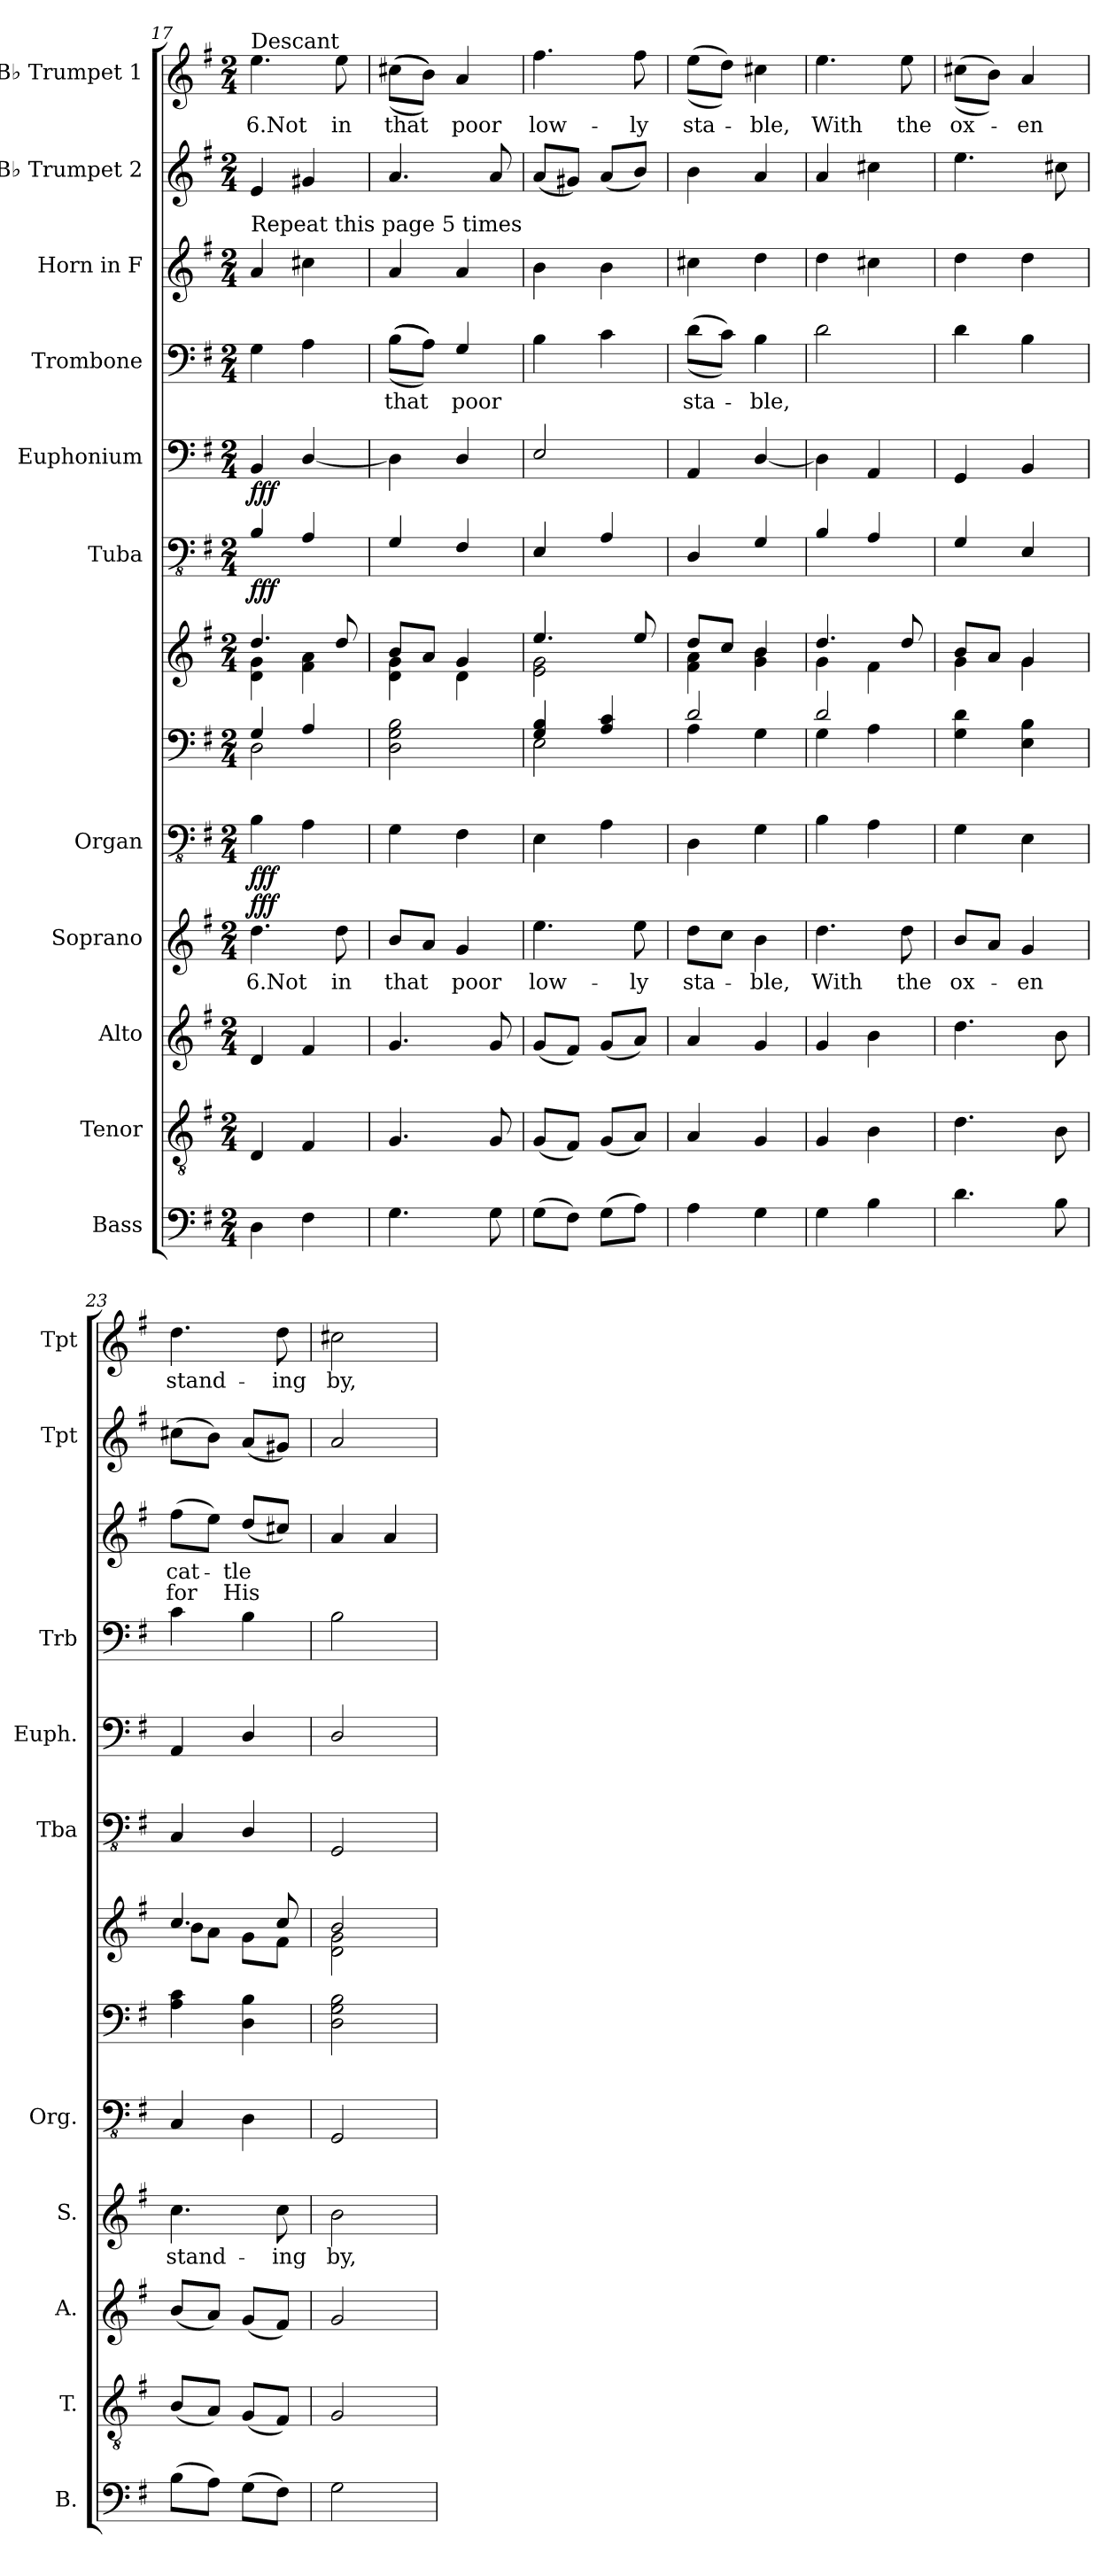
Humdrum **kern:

**kern	**kern	**kern	**kern	**text	**dynam	**kern	**kern	**kern	**dynam	**kern	**dynam	**kern	**dynam	**kern	**text	**kern	**text	**text	**kern	**kern	**text
*part11	*part10	*part9	*part8	*part8	*part8	*part7	*part7	*part7	*part7	*part6	*part6	*part5	*part5	*part4	*part4	*part3	*part3	*part3	*part2	*part1	*part1
*staff13	*staff12	*staff11	*staff10	*staff10	*staff10	*staff9	*staff8	*staff7	*staff7/8/9	*staff6	*staff6	*staff5	*staff5	*staff4	*staff4	*staff3	*staff3	*staff3	*staff2	*staff1	*staff1
*I"Bass	*I"Tenor	*I"Alto	*I"Soprano	*	*	*I"Organ	*	*	*	*I"Tuba	*	*I"Euphonium	*	*I"Trombone	*	*I"Horn in F	*	*	*I"B♭ Trumpet 2	*I"B♭ Trumpet 1	*
*I'B.	*I'T.	*I'A.	*I'S.	*	*	*I'Org.	*	*	*	*I'Tba	*	*I'Euph.	*	*I'Trb	*	*	*	*	*I'Tpt	*I'Tpt	*
*clefF4	*clefGv2	*clefG2	*clefG2	*	*	*clefFv4	*clefF4	*clefG2	*	*clefFv4	*	*clefF4	*	*clefF4	*	*clefG2	*	*	*clefG2	*clefG2	*
*	*	*	*	*	*	*	*	*	*	*	*	*	*	*	*	*ITrd4c7	*	*	*ITrd1c2	*ITrd1c2	*
*k[f#]	*k[f#]	*k[f#]	*k[f#]	*	*	*k[f#]	*k[f#]	*k[f#]	*	*k[f#]	*	*k[f#]	*	*k[f#]	*	*k[]	*	*	*k[b-]	*k[b-]	*
*M2/4	*M2/4	*M2/4	*M2/4	*	*	*M2/4	*M2/4	*M2/4	*	*M2/4	*	*M2/4	*	*M2/4	*	*M2/4	*	*	*M2/4	*M2/4	*
=17	=17	=17	=17	=17	=17	=17	=17	=17	=17	=17	=17	=17	=17	=17	=17	=17	=17	=17	=17	=17	=17
!	!	!	!	!	!	!	!	!	!	!	!	!	!	!	!	!	!	!	!	!LO:TX:a:t=Descant	!
!	!	!	!	!	!	!	!	!	!	!	!	!	!	!	!	!LO:TX:a:t=Repeat this page 5 times	!	!	!	!	!
!	!	!	!	!LO:LY:b	!LO:DY:b	!	!	!	!LO:DY:b=3	!	!LO:DY:b	!	!LO:DY:b	!	!	!	!	!	!	!	!LO:LY:b
*	*	*	*	*	*	*	*^	*^	*	*	*	*	*	*	*	*	*	*	*	*	*
4D\	4D/	4d/	4.dd\	6.Not	fff	4BB\	4G/	2D\	4.dd/	4d\ 4g\	fff	4BB/	fff	4BB/	fff	4G\	.	4d/	.	.	4d/	4.dd\	6.Not
4F#\	4F#/	4f#/	.	.	.	4AA\	4A/	.	.	4f#\ 4a\	.	4AA/	.	[4D/	.	4A\	.	4f#X\	.	.	4f#X/	.	.
!	!	!	!	!LO:LY:b	!	!	!	!	!	!	!	!	!	!	!	!	!	!	!	!	!	!	!LO:LY:b
.	.	.	8dd\	in	.	.	.	.	8dd/	.	.	.	.	.	.	.	.	.	.	.	.	8dd\	in
*	*	*	*	*	*	*	*v	*v	*	*	*	*	*	*	*	*	*	*	*	*	*	*	*
=18	=18	=18	=18	=18	=18	=18	=18	=18	=18	=18	=18	=18	=18	=18	=18	=18	=18	=18	=18	=18	=18	=18
!	!	!	!	!LO:LY:b	!	!	!	!	!	!	!	!	!	!	!	!LO:LY:b	!	!	!	!	!	!LO:LY:b
4.G\	4.G/	4.g/	8b/L	that	.	4GG\	2D\ 2G\ 2B\	8b/L	4d\ 4g\	.	4GG/	.	4D\]	.	(>(>(>(>8B\L	that	4d/	.	.	4.g/	(>(>(>(>8bn\L	that
.	.	.	8a/J	.	.	.	.	8a/J	.	.	.	.	.	.	8A\J))))	.	.	.	.	.	8a\J))))	.
!	!	!	!	!LO:LY:b	!	!	!	!	!	!	!	!	!	!	!	!LO:LY:b	!	!	!	!	!	!LO:LY:b
.	.	.	4g/	poor	.	4FF#\	.	4g/	4d\	.	4FF#/	.	4D/	.	4G/	poor	4d/	.	.	.	4g/	poor
8G\	8G/	8g/	.	.	.	.	.	.	.	.	.	.	.	.	.	.	.	.	.	8g/	.	.
=19	=19	=19	=19	=19	=19	=19	=19	=19	=19	=19	=19	=19	=19	=19	=19	=19	=19	=19	=19	=19	=19	=19
!	!	!	!	!LO:LY:b	!	!	!	!	!	!	!	!	!	!	!	!	!	!	!	!	!	!LO:LY:b
*	*	*	*	*	*	*	*^	*	*	*	*	*	*	*	*	*	*	*	*	*	*	*
(>8G\L	(<8G/L	(<8g/L	4.ee\	low-	.	4EE\	4G/ 4B/	2E\	4.ee/	2e\ 2g\	.	4EE/	.	2E/	.	4B\	.	4e\	.	.	(<8g/L	4.ee\	low-
8F#\J)	8F#/J)	8f#/J)	.	.	.	.	.	.	.	.	.	.	.	.	.	.	.	.	.	.	8f#X/J)	.	.
(>8G\L	(<8G/L	(<8g/L	.	.	.	4AA\	4A/ 4c/	.	.	.	.	4AA/	.	.	.	4c\	.	4e\	.	.	(<8g/L	.	.
!	!	!	!	!LO:LY:b	!	!	!	!	!	!	!	!	!	!	!	!	!	!	!	!	!	!	!LO:LY:b
8A\J)	8A/J)	8a/J)	8ee\	-ly	.	.	.	.	8ee/	.	.	.	.	.	.	.	.	.	.	.	8a/J)	8ee\	-ly
=20	=20	=20	=20	=20	=20	=20	=20	=20	=20	=20	=20	=20	=20	=20	=20	=20	=20	=20	=20	=20	=20	=20	=20
!	!	!	!	!LO:LY:b	!	!	!	!	!	!	!	!	!	!	!	!	!LO:LY:b	!	!	!	!	!	!LO:LY:b
4A\	4A/	4a/	8dd\L	sta-	.	4DD\	2d/	4A\	8dd/L	4f#\ 4a\	.	4DD/	.	4AA/	.	(>(>8d\L	sta-	4f#X\	.	.	4a\	(>(>8dd\L	sta-
.	.	.	8cc\J	.	.	.	.	.	8cc/J	.	.	.	.	.	.	8c\J))	.	.	.	.	.	8cc\J))	.
!	!	!	!	!LO:LY:b	!	!	!	!	!	!	!	!	!	!	!	!	!LO:LY:b	!	!	!	!	!	!LO:LY:b
4G\	4G/	4g/	4b\	-ble,	.	4GG\	.	4G\	4b/	4g\ 4b\	.	4GG/	.	[4D/	.	4B\	-ble,	4g\	.	.	4g/	4bn\	-ble,
=21	=21	=21	=21	=21	=21	=21	=21	=21	=21	=21	=21	=21	=21	=21	=21	=21	=21	=21	=21	=21	=21	=21	=21
!	!	!	!	!LO:LY:b	!	!	!	!	!	!	!	!	!	!	!	!	!	!	!	!	!	!	!LO:LY:b
4G\	4G/	4g/	4.dd\	With	.	4BB\	2d/	4G\	4.dd/	4g\	.	4BB/	.	4D\]	.	2d\	.	4g\	.	.	4g/	4.dd\	With
4B\	4B\	4b\	.	.	.	4AA\	.	4A\	.	4f#\	.	4AA/	.	4AA/	.	.	.	4f#X\	.	.	4bn\	.	.
!	!	!	!	!LO:LY:b	!	!	!	!	!	!	!	!	!	!	!	!	!	!	!	!	!	!	!LO:LY:b
.	.	.	8dd\	the	.	.	.	.	8dd/	.	.	.	.	.	.	.	.	.	.	.	.	8dd\	the
*	*	*	*	*	*	*	*v	*v	*	*	*	*	*	*	*	*	*	*	*	*	*	*	*
=22	=22	=22	=22	=22	=22	=22	=22	=22	=22	=22	=22	=22	=22	=22	=22	=22	=22	=22	=22	=22	=22	=22
!	!	!	!	!LO:LY:b	!	!	!	!	!	!	!	!	!	!	!	!	!	!	!	!	!	!LO:LY:b
4.d\	4.d\	4.dd\	8b/L	ox-	.	4GG\	4G\ 4d\	8b/L	4g\	.	4GG/	.	4GG/	.	4d\	.	4g\	.	.	4.dd\	(>(>8bn\L	ox-
.	.	.	8a/J	.	.	.	.	8a/J	.	.	.	.	.	.	.	.	.	.	.	.	8a\J))	.
!	!	!	!	!LO:LY:b	!	!	!	!	!	!	!	!	!	!	!	!	!	!	!	!	!	!LO:LY:b
.	.	.	4g/	-en	.	4EE\	4E\ 4B\	4g/	4g\	.	4EE/	.	4BB/	.	4B\	.	4g\	.	.	.	4g/	-en
8B\	8B\	8b\	.	.	.	.	.	.	.	.	.	.	.	.	.	.	.	.	.	8bn\	.	.
!!LO:PB:g=z
=23	=23	=23	=23	=23	=23	=23	=23	=23	=23	=23	=23	=23	=23	=23	=23	=23	=23	=23	=23	=23	=23	=23
!	!	!	!	!LO:LY:b	!	!	!	!	!	!	!	!	!	!	!	!	!	!LO:LY:b	!LO:LY:b	!	!	!LO:LY:b
(>8B\L	(<8B/L	(<8b/L	4.cc\	stand-	.	4CC/	4A\ 4c\	4.cc/	8b\L	.	4CC/	.	4AA/	.	4c\	.	(>8b\L	cat-	for	(>8bn\L	4.cc\	stand-
8A\J)	8A/J)	8a/J)	.	.	.	.	.	.	8a\J	.	.	.	.	.	.	.	8a\J)	.	.	8a\J)	.	.
!	!	!	!	!	!	!	!	!	!	!	!	!	!	!	!	!	!	!LO:LY:b	!LO:LY:b	!	!	!
(>8G\L	(<8G/L	(<8g/L	.	.	.	4DD\	4D\ 4B\	.	8g\L	.	4DD/	.	4D/	.	4B\	.	(<8g/L	-tle	His	(<8g/L	.	.
!	!	!	!	!LO:LY:b	!	!	!	!	!	!	!	!	!	!	!	!	!	!	!	!	!	!LO:LY:b
8F#\J)	8F#/J)	8f#/J)	8cc\	-ing	.	.	.	8cc/	8f#\J	.	.	.	.	.	.	.	8f#X/J)	.	.	8f#X/J)	8cc\	-ing
=24	=24	=24	=24	=24	=24	=24	=24	=24	=24	=24	=24	=24	=24	=24	=24	=24	=24	=24	=24	=24	=24	=24
!	!	!	!	!LO:LY:b	!	!	!	!	!	!	!	!	!	!	!	!	!	!	!	!	!	!LO:LY:b
2G\	2G/	2g/	2b\	by,	.	2GGG/	2D\ 2G\ 2B\	2b/	2d\ 2g\	.	2GGG/	.	2D/	.	2B\	.	4d/	.	.	2g/	2bn\	by,
.	.	.	.	.	.	.	.	.	.	.	.	.	.	.	.	.	4d/	.	.	.	.	.
*	*	*	*	*	*	*	*	*v	*v	*	*	*	*	*	*	*	*	*	*	*	*	*
=	=	=	=	=	=	=	=	=	=	=	=	=	=	=	=	=	=	=	=	=	=
*-	*-	*-	*-	*-	*-	*-	*-	*-	*-	*-	*-	*-	*-	*-	*-	*-	*-	*-	*-	*-	*-
